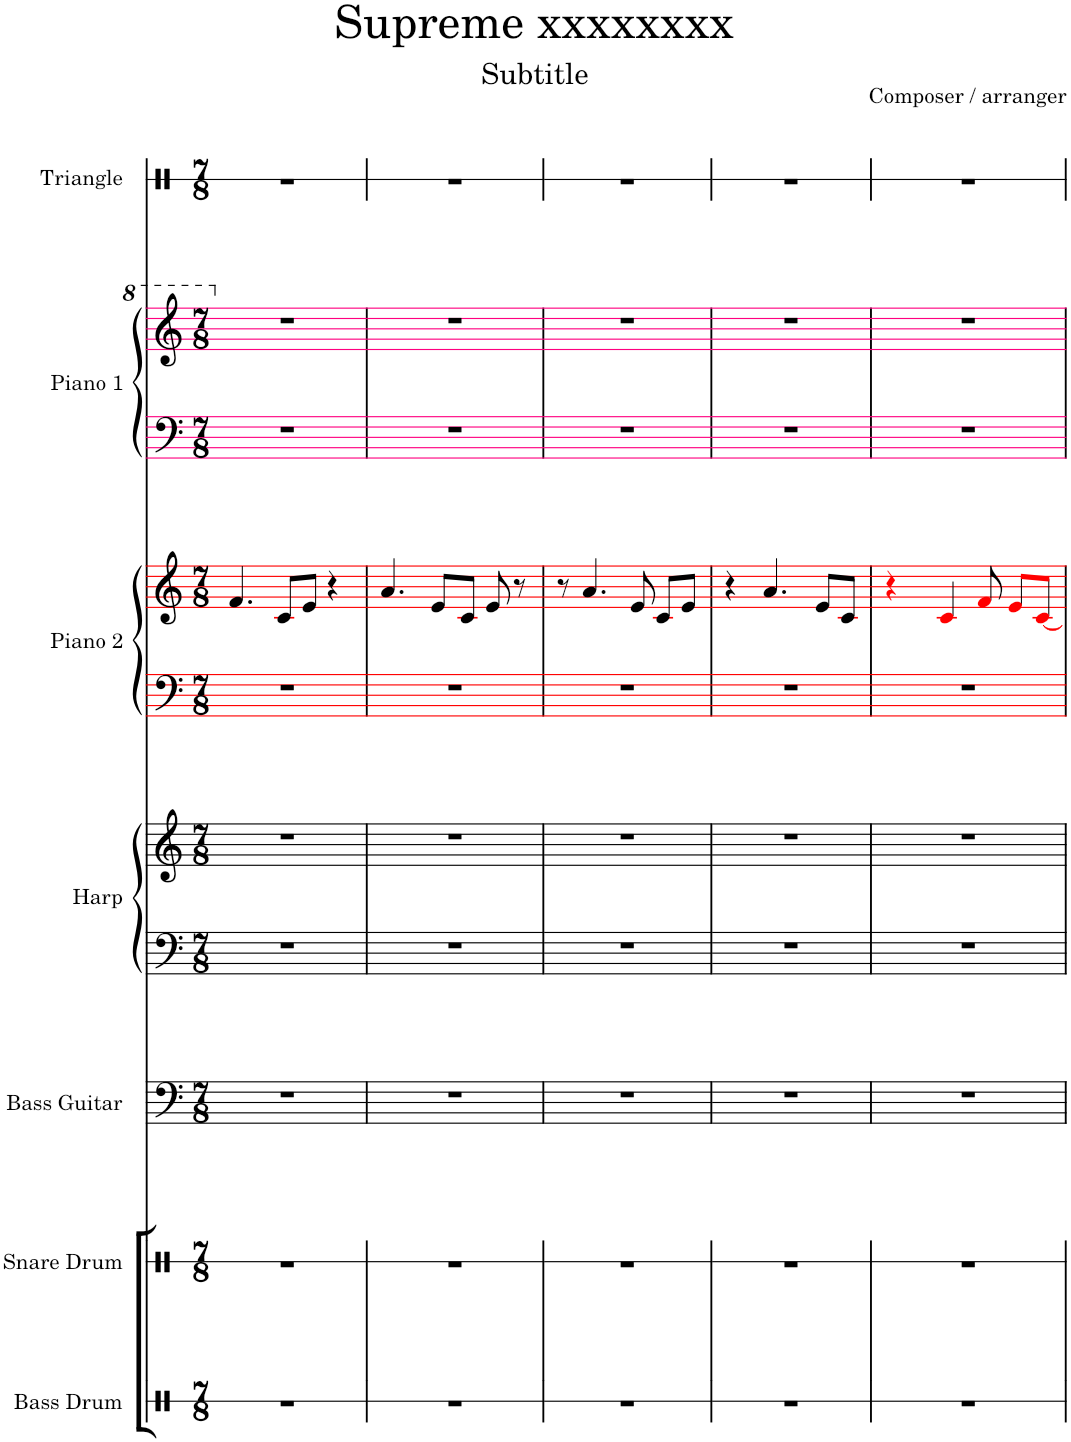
**kern	**kern	**kern	**kern	**kern	**kern	**kern	**kern	**kern	**kern
*part7	*part6	*part5	*part4	*part4	*part3	*part3	*part2	*part2	*part1
*staff10	*staff9	*staff8	*staff7	*staff6	*staff5	*staff4	*staff3	*staff2	*staff1
*I"Bass Drum	*I"Snare Drum	*I"Bass Guitar	*I"Harp	*	*I"Piano 2	*	*I"Piano 1	*	*I"Triangle
*I'BD	*I'SD	*I'B. Guit.	*I'Hrp.	*	*I'Pno. 2	*	*I'Pno. 1	*	*I'Trgl.
*stria1	*stria1	*	*	*	*stria5	*stria5	*stria5	*stria5	*stria1
*clefX	*clefX	*clefF4	*clefF4	*clefG2	*clefF4	*clefG2	*clefF4	*clefG2	*clefX
*	*	*Trd7c12	*	*	*	*	*Trd-7c-12	*Trd-7c-12	*
*k[]	*k[]	*k[]	*k[]	*k[]	*k[]	*k[]	*k[]	*k[]	*k[]
*M7/8	*M7/8	*M7/8	*M7/8	*M7/8	*M7/8	*M7/8	*M7/8	*M7/8	*M7/8
*	*	*	*	*	*	*	*	*8va	*
=1	=1	=1	=1	=1	=1	=1	=1	=1	=1
2..r	2..r	2..r	2..r	2..r	2..r	4.f/	2..r	2..r	2..r
.	.	.	.	.	.	8c/L	.	.	.
.	.	.	.	.	.	8e/J	.	.	.
.	.	.	.	.	.	4r	.	.	.
=2	=2	=2	=2	=2	=2	=2	=2	=2	=2
*	*	*	*	*	*	*	*	*X8va	*
2..r	2..r	2..r	2..r	2..r	2..r	4.a/	2..r	2..r	2..r
.	.	.	.	.	.	8e/L	.	.	.
.	.	.	.	.	.	8c/J	.	.	.
.	.	.	.	.	.	8e/	.	.	.
.	.	.	.	.	.	8r	.	.	.
=3	=3	=3	=3	=3	=3	=3	=3	=3	=3
2..r	2..r	2..r	2..r	2..r	2..r	8r	2..r	2..r	2..r
.	.	.	.	.	.	4.a/	.	.	.
.	.	.	.	.	.	8e/	.	.	.
.	.	.	.	.	.	8c/L	.	.	.
.	.	.	.	.	.	8e/J	.	.	.
=4	=4	=4	=4	=4	=4	=4	=4	=4	=4
2..r	2..r	2..r	2..r	2..r	2..r	4r	2..r	2..r	2..r
.	.	.	.	.	.	4.a/	.	.	.
.	.	.	.	.	.	8e/L	.	.	.
.	.	.	.	.	.	8c/J	.	.	.
=5	=5	=5	=5	=5	=5	=5	=5	=5	=5
2..r	2..r	2..r	2..r	2..r	2..r	4r	2..r	2..r	2..r
.	.	.	.	.	.	4ci/	.	.	.
.	.	.	.	.	.	8fi/	.	.	.
.	.	.	.	.	.	8ei/L	.	.	.
.	.	.	.	.	.	[8ci/J	.	.	.
=	=	=	=	=	=	=	=	=	=
*-	*-	*-	*-	*-	*-	*-	*-	*-	*-
